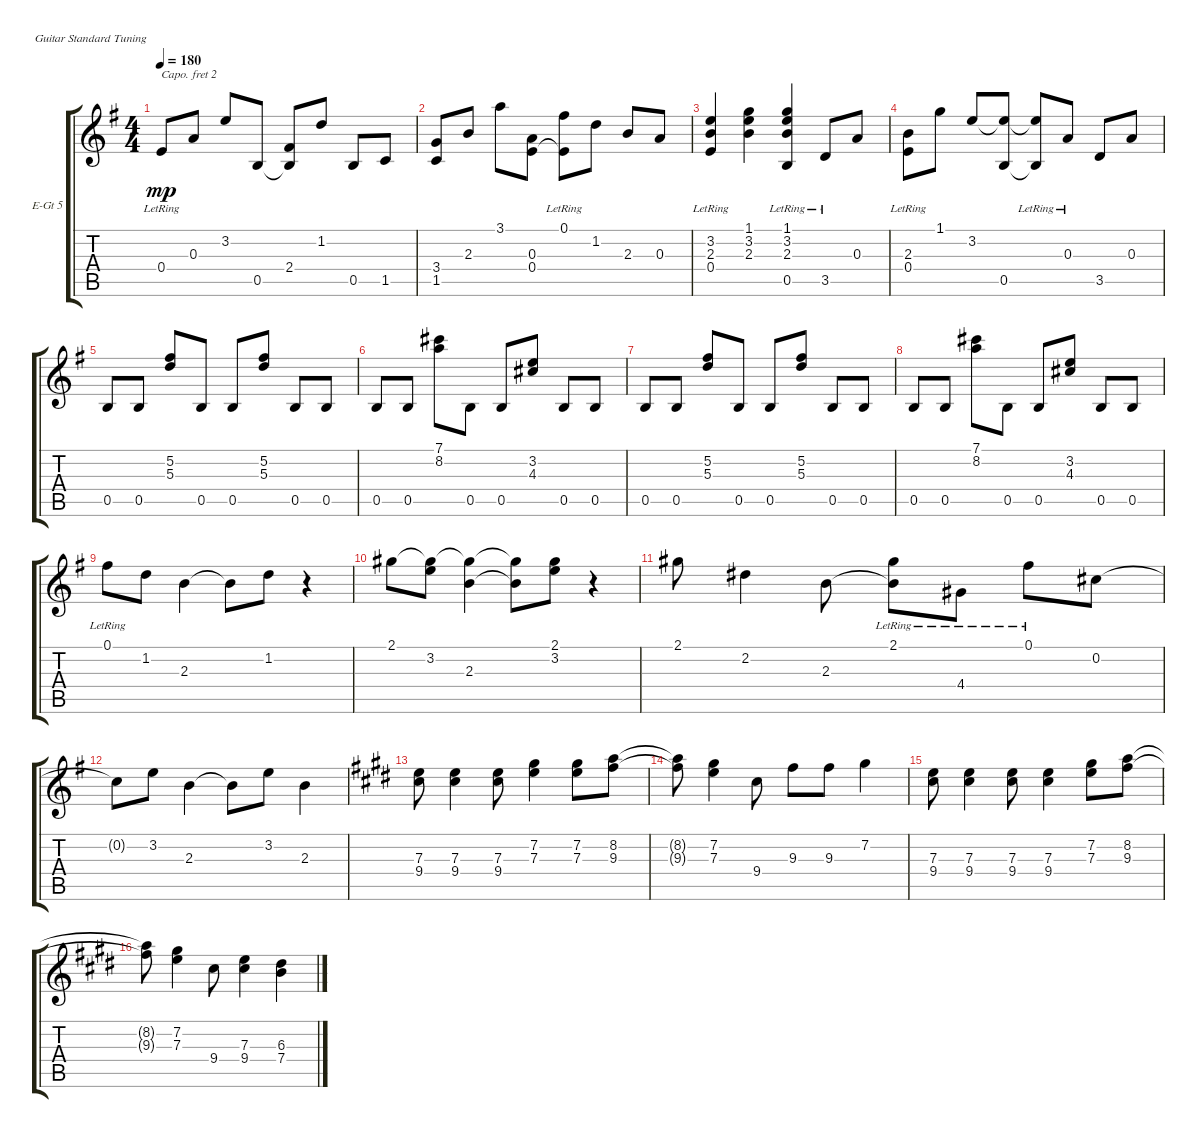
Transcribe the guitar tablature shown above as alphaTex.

\defaultSystemsLayout 4
\bracketExtendMode groupsimilarinstruments
\firstSystemTrackNameOrientation horizontal
\otherSystemsTrackNameOrientation horizontal
\track ("Electric Guitar 5" "E-Gt 5") {instrument electricguitarclean}
\staff {score tabs}
\capo 2
\tuning (E4 B3 G3 D3 A2 E2)
\ts (4 4)
\tempo 180
\clef g2
\ks g
0.4{lr}.8{dy mp} 0.3.8 3.2.8 0.5.8 (0.5{t} 2.4).8 1.2.8 0.5.8 1.5.8 |
(1.5 3.4).8 2.3.8 3.1.8 (0.3 0.4).8 (0.4{lr t} 0.1).8 1.2.8 2.3.8 0.3.8 |
(3.2 2.3 0.4{lr}).4 (2.3 3.2 1.1).4 (1.1 3.2 2.3 0.5{lr}).4 3.5{lr}.8 0.3.8 |
(0.4{lr} 2.3).8 1.1.8 3.2.8 (0.5 3.2{t}).8 (0.5{lr t} 3.2{t}).8 0.3{lr}.8 3.5.8 0.3.8 |
0.5.8 0.5.8 (5.2 5.3).8 0.5.8 0.5.8 (5.2 5.3).8 0.5.8 0.5.8 |
0.5.8 0.5.8 (7.1 8.2).8 0.5.8 0.5.8 (3.2 4.3).8 0.5.8 0.5.8 |
0.5.8 0.5.8 (5.3 5.2).8 0.5.8 0.5.8 (5.3 5.2).8 0.5.8 0.5.8 |
0.5.8 0.5.8 (8.2 7.1).8 0.5.8 0.5.8 (4.3 3.2).8 0.5.8 0.5.8 |
0.1{lr}.8 1.2.8 2.3.4 2.3{t}.8 1.2.8 r.4 |
2.1.8 (3.2 2.1{t}).8 (2.3 2.1{t}).4 (2.3{t} 2.1{t}).8 (2.1 3.2).8 r.4 |
2.1.8 2.2.4 2.3.8 (2.3{t} 2.1{lr}).8 4.4{lr}.8 0.1{lr}.8 0.2.8 |
0.2{t}.8 3.2.8 2.3.4 2.3{t}.8 3.2.8 2.3.4 |
\ks c#minor
(9.4 7.3).8 (7.3 9.4).4 (9.4 7.3).8 (7.2 7.3).4 (7.3 7.2).8 (8.2 9.3).8 |
(9.3{t} 8.2{t}).8 (7.2 7.3).4 9.4.8 9.3.8 9.3.8 7.2.4 |
(9.4 7.3).8 (7.3 9.4).4 (9.4 7.3).8 (7.3 9.4).4 (7.3 7.2).8 (8.2 9.3).8 |
(9.3{t} 8.2{t}).8 (7.2 7.3).4 9.4.8 (9.4 7.3).4 (6.3 7.4).4
